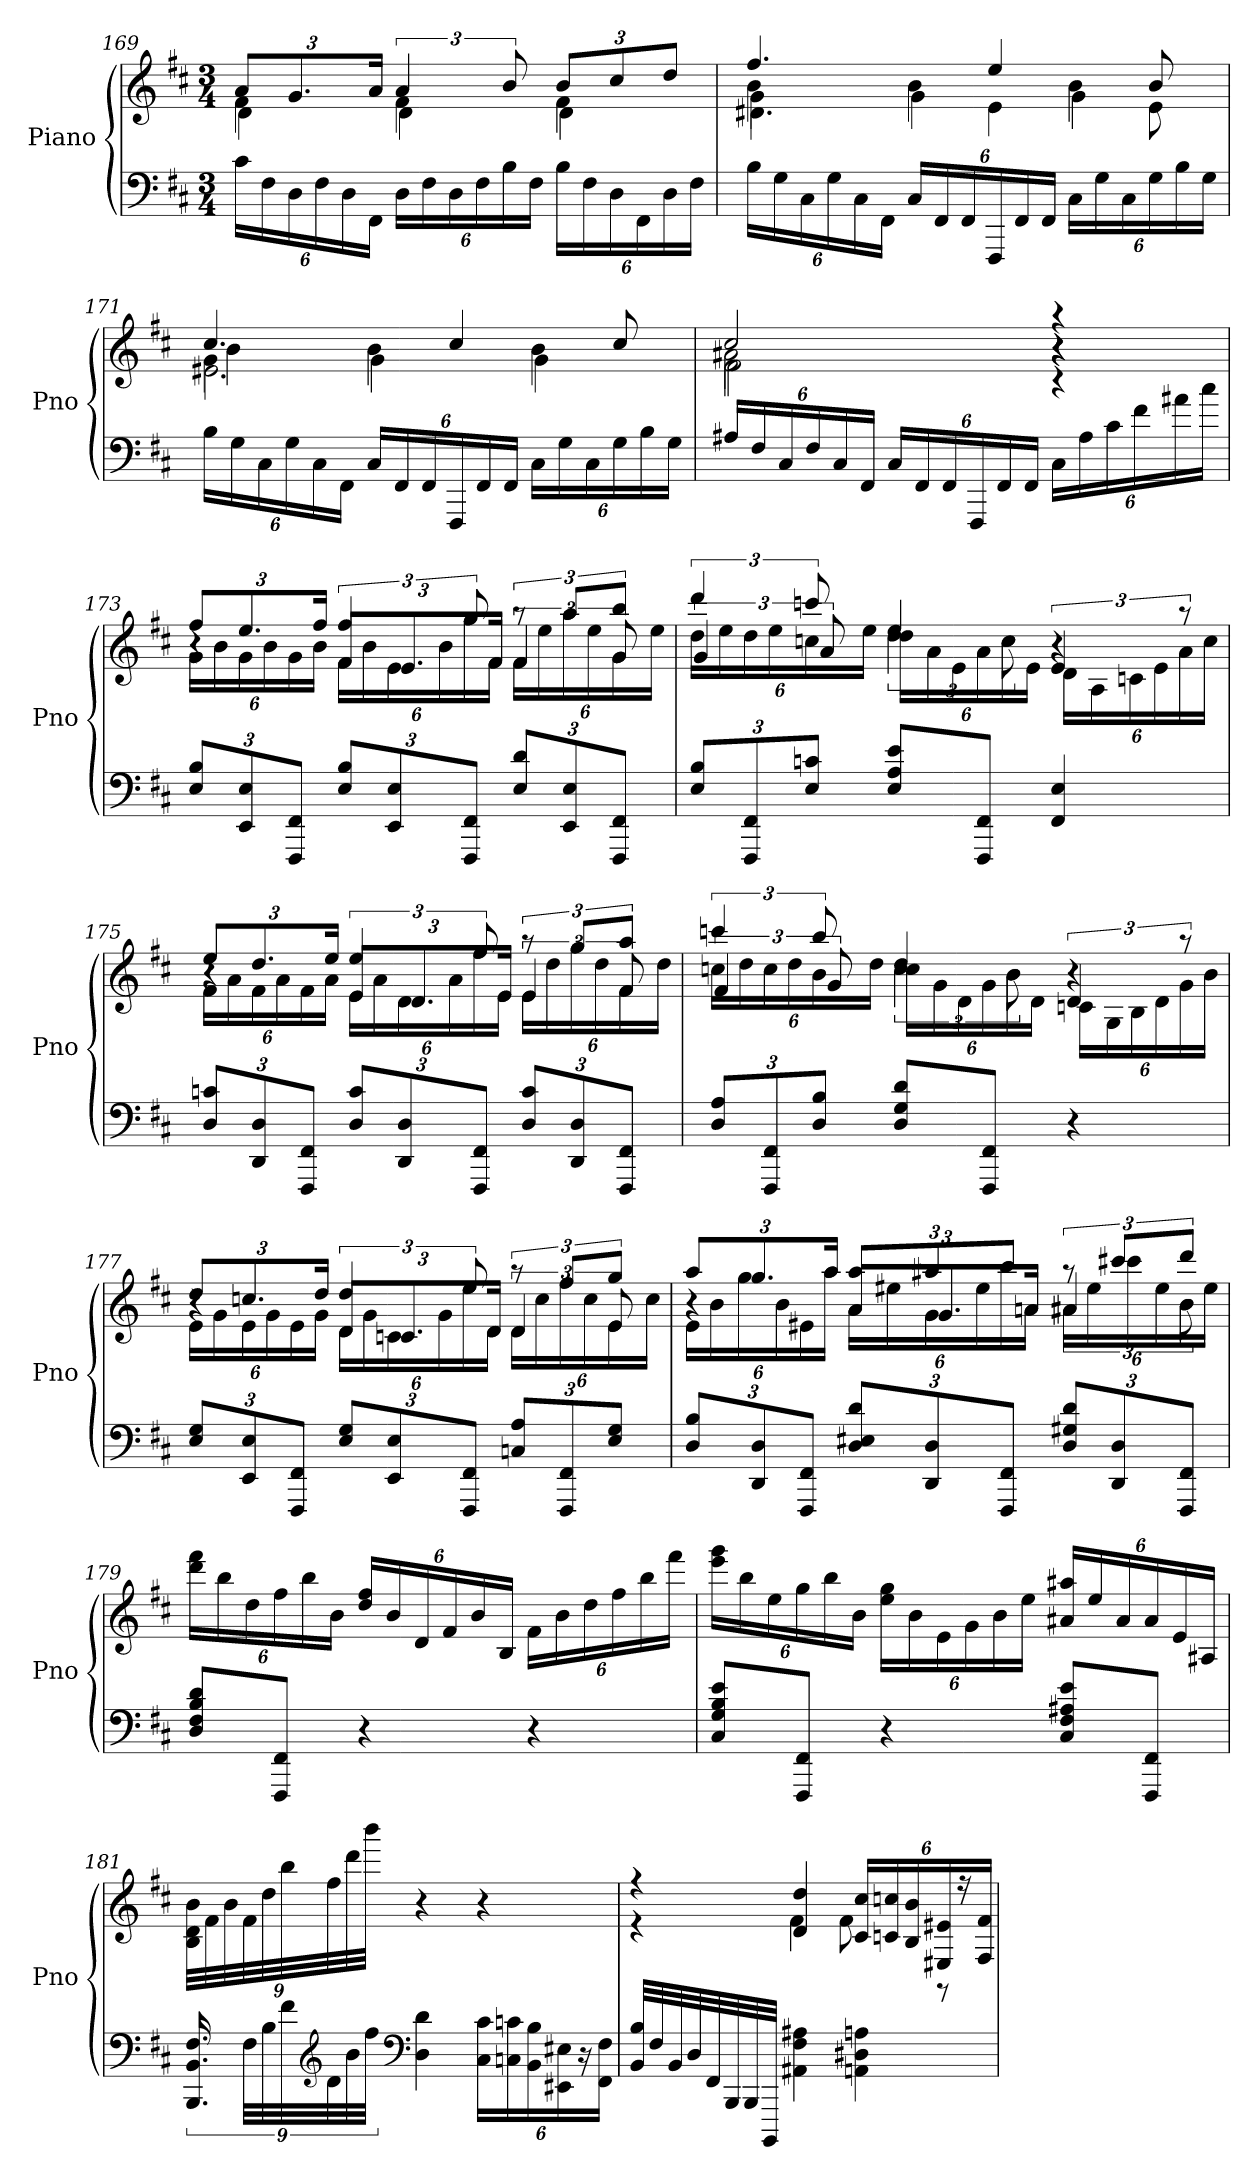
**kern	**kern
*part1	*part1
*staff2	*staff1
*I"Piano	*
*I'Pno	*
*clefF4	*clefG2
*k[f#c#]	*k[f#c#]
*M3/4	*M3/4
=169	=169
*	*^
*	*	*^
24c#LL	12aL	4f#	4d\
24F#	.	.	.
24D	12.g	.	.
24F#	.	.	.
24D	.	.	.
24FF#JJ	24aJk	.	.
24DLL	6a	4f#	4d\
24F#	.	.	.
24D	.	.	.
24F#	.	.	.
24B	12b	.	.
24F#JJ	.	.	.
24BLL	12bL	4f#	4d\
24F#	.	.	.
24D	12cc#	.	.
24FF#	.	.	.
24D	12ddJ	.	.
24F#JJ	.	.	.
=170	=170	=170	=170
*	*	*	*^
24BLL	4.ff#	4b	4g\	4.d#X\
24G	.	.	.	.
24C#	.	.	.	.
24G	.	.	.	.
24C#	.	.	.	.
24FF#JJ	.	.	.	.
24C#LL	.	4b	4g\	.
24FF#	.	.	.	.
24FF#	.	.	.	.
24FFF#	4ee	.	.	4e\
24FF#	.	.	.	.
24FF#JJ	.	.	.	.
24C#LL	.	4b	4g\	.
24G	.	.	.	.
24C#	.	.	.	.
24G	8b	.	.	8e\
24B	.	.	.	.
24GJJ	.	.	.	.
=171	=171	=171	=171	=171
24BLL	4.cc#	4b	4g\	2.e#X\
24G	.	.	.	.
24C#	.	.	.	.
24G	.	.	.	.
24C#	.	.	.	.
24FF#JJ	.	.	.	.
24C#LL	.	4b	4g\	.
24FF#	.	.	.	.
24FF#	.	.	.	.
24FFF#	4cc#	.	.	.
24FF#	.	.	.	.
24FF#JJ	.	.	.	.
24C#LL	.	4b	4g\	.
24G	.	.	.	.
24C#	.	.	.	.
24G	8cc#	.	.	.
24B	.	.	.	.
24GJJ	.	.	.	.
=172	=172	=172	=172	=172
24A#XLL	2cc#	2a#X	2f#\	2f#\
24F#	.	.	.	.
24C#	.	.	.	.
24F#	.	.	.	.
24C#	.	.	.	.
24FF#JJ	.	.	.	.
24C#LL	.	.	.	.
24FF#	.	.	.	.
24FF#	.	.	.	.
24FFF#	.	.	.	.
24FF#	.	.	.	.
24FF#JJ	.	.	.	.
24C#LL	4raa	4rc	4r	4r
24A#	.	.	.	.
24c#	.	.	.	.
24f#	.	.	.	.
24a#X	.	.	.	.
24cc#JJ	.	.	.	.
*	*	*	*v	*v
=173	=173	=173	=173
12E 12BL	12ff#L	24gLL	4r
.	.	24b	.
12EE 12E	12.ee	24g	.
.	.	24b	.
12FFF# 12FF#J	.	24g	.
.	24ff#Jk	24bJJ	.
12E 12BL	6ff#	24f#LL	12f#/L
.	.	24b	.
12EE 12E	.	24e	12.e/
.	.	24b	.
12FFF# 12FF#J	12gg	24gg	.
.	.	24f#JJ	24f#/Jk
12E 12dL	12raa	24f#LL	6f#/
.	.	24ee	.
12EE 12E	12aaL	24aa	.
.	.	24ee	.
12FFF# 12FF#J	12bbJ	24g	12g/
.	.	24eeJJ	.
=174	=174	=174	=174
12E 12BL	6ddd	24ddLL	6g/
.	.	24ee	.
12FFF# 12FF#	.	24dd	.
.	.	24ee	.
12E 12cnJ	12cccn	24ccn	12a/
.	.	24eeJJ	.
8E 8A 8eL	4ee	24ddLL	6dd\
.	.	24a	.
.	.	24e	.
8FFF# 8FF#J	.	24a	.
.	.	24cc	12cc\
.	.	24eJJ	.
4FF# 4E	6e	24dLL	4r
.	.	24A	.
.	.	24cn	.
.	.	24e	.
.	12raa	24a	.
.	.	24ccJJ	.
=175	=175	=175	=175
12D 12cnL	12eeL	24f#LL	4r
.	.	24a	.
12DD 12D	12.dd	24f#	.
.	.	24a	.
12FFF# 12FF#J	.	24f#	.
.	24eeJk	24aJJ	.
12D 12cL	6ee	24eLL	12e/L
.	.	24a	.
12DD 12D	.	24d	12.d/
.	.	24a	.
12FFF# 12FF#J	12ff#	24ff#	.
.	.	24eJJ	24e/Jk
12D 12cL	12raa	24eLL	6e/
.	.	24dd	.
12DD 12D	12ggL	24gg	.
.	.	24dd	.
12FFF# 12FF#J	12aaJ	24f#	12f#/
.	.	24ddJJ	.
=176	=176	=176	=176
12D 12AL	6cccn	24ccnLL	6f#/
.	.	24dd	.
12FFF# 12FF#	.	24cc	.
.	.	24dd	.
12D 12BJ	12bb	24b	12g/
.	.	24ddJJ	.
8D 8G 8dL	4dd	24ccLL	6cc\
.	.	24g	.
.	.	24d	.
8FFF# 8FF#J	.	24g	.
.	.	24b	12b\
.	.	24dJJ	.
4r	6d	24cnLL	4r
.	.	24G	.
.	.	24B	.
.	.	24d	.
.	12raa	24g	.
.	.	24bJJ	.
=177	=177	=177	=177
12E 12GL	12ddL	24eLL	4r
.	.	24g	.
12EE 12E	12.ccn	24e	.
.	.	24g	.
12FFF# 12FF#J	.	24e	.
.	24ddJk	24gJJ	.
12E 12GL	6dd	24dLL	12d/L
.	.	24g	.
12EE 12E	.	24cn	12.c/
.	.	24g	.
12FFF# 12FF#J	12ee	24ee	.
.	.	24dJJ	24d/Jk
12Cn 12AL	12raa	24dLL	6d/
.	.	24cc	.
12FFF# 12FF#	12ff#L	24ff#	.
.	.	24cc	.
12E 12GJ	12ggJ	24e	12e/
.	.	24ccJJ	.
=178	=178	=178	=178
12D 12BL	12aaL	24eLL	4r
.	.	24b	.
12DD 12D	12.gg	24gg	.
.	.	24b	.
12FFF# 12FF#J	.	24e#X	.
.	24aaJk	24aaJJ	.
12D 12E#X 12dL	12aaL	24aLL	12a/L
.	.	24ee#X	.
12DD 12D	12aa#X	24g	12.g/
.	.	24ee#	.
12FFF# 12FF#J	12bbJ	24bb	.
.	.	24anJJ	24a/Jk
12D 12G#X 12dL	12raa	24a#XLL	6a#X/
.	.	24ee#	.
12DD 12D	12ccc#XL	24ccc#	.
.	.	24ee#	.
12FFF# 12FF#J	12dddJ	24b	12b\
.	.	24ee#JJ	.
*	*v	*v	*v
=179	=179
8D 8F# 8B 8dL	24ddd 24fff#LL
.	24bb
.	24dd
8FFF# 8FF#J	24ff#
.	24bb
.	24bJJ
4r	24dd 24ff#LL
.	24b
.	24d
.	24f#
.	24b
.	24BJJ
4r	24f#LL
.	24b
.	24dd
.	24ff#
.	24bb
.	24fff#JJ
=180	=180
8C# 8G 8B 8eL	24eee 24gggLL
.	24bb
.	24ee
8FFF# 8FF#J	24gg
.	24bb
.	24bJJ
4r	24ee 24ggLL
.	24b
.	24e
.	24g
.	24b
.	24eeJJ
8C# 8F# 8A#X 8eL	24a#X 24aa#XLL
.	24ee
.	24a#
8FFF# 8FF#J	24a#
.	24e
.	24A#XJJ
=181	=181
18.BBB 18.BB 18.F#	36B 36d 36bLLL
.	36f#
.	36b
36F#LLL	36f#
36B	36dd
36f#	36bb
*clefG2	*
36d	36ff#
36b	36ddd
36ff#JJJ	36bbbJJJ
*clefF4	*
4D 4d	4r
24C# 24c#LL	4r
24Cn 24cn	.
24BB 24B	.
24EE#X 24E#X	.
24r	.
24FF# 24F#JJ	.
=182	=182
*	*^
32BB 32BLLL	4r	4r
32F#	.	.
32BB	.	.
32D	.	.
32FF#	.	.
32BBB	.	.
32BBB	.	.
32BBBBJJJ	.	.
4AA#X 4F# 4A#X	4d 4dd	4f#
4AAn 4D#X 4An	24c# 24cc#LL	8f#
.	24cn 24ccn	.
.	24B 24b	.
.	24E#X 24e#X	8r
.	24r	.
.	24F# 24f#JJ	.
*	*v	*v
=	=
*-	*-
